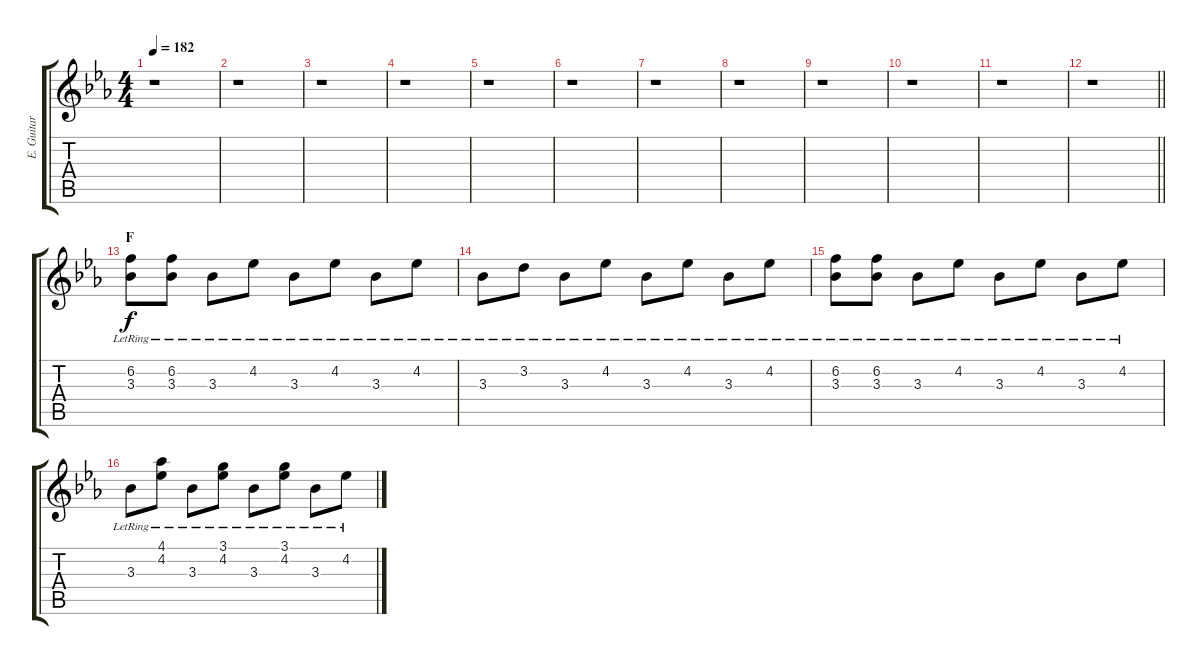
\track ("E. Guitar III" "E. Guitar ") {instrument overdrivenguitar}
\staff {score tabs}
\tuning (E4 B3 G3 D3 A2 E2) {hide}
\ts (4 4)
\tempo 182
\clef g2
\ks eb
r.1{dy f} |
r.1 |
r.1 |
r.1 |
r.1 |
r.1 |
r.1 |
r.1 |
r.1 |
r.1 |
r.1 |
\barLineRight lightlight
r.1 |
\section ("" "F")
(6.2{lr} 3.3{lr}).8{instrument electricguitarclean} (6.2{lr} 3.3{lr}).8 3.3{lr}.8 4.2{lr}.8 3.3{lr}.8 4.2{lr}.8 3.3{lr}.8 4.2{lr}.8 |
3.3{lr}.8 3.2{lr}.8 3.3{lr}.8 4.2{lr}.8 3.3{lr}.8 4.2{lr}.8 3.3{lr}.8 4.2{lr}.8 |
(6.2{lr} 3.3{lr}).8 (6.2{lr} 3.3{lr}).8 3.3{lr}.8 4.2{lr}.8 3.3{lr}.8 4.2{lr}.8 3.3{lr}.8 4.2{lr}.8 |
3.3{lr}.8 (4.1{lr} 4.2{lr}).8 3.3{lr}.8 (3.1{lr} 4.2{lr}).8 3.3{lr}.8 (3.1{lr} 4.2{lr}).8 3.3{lr}.8 4.2{lr}.8
